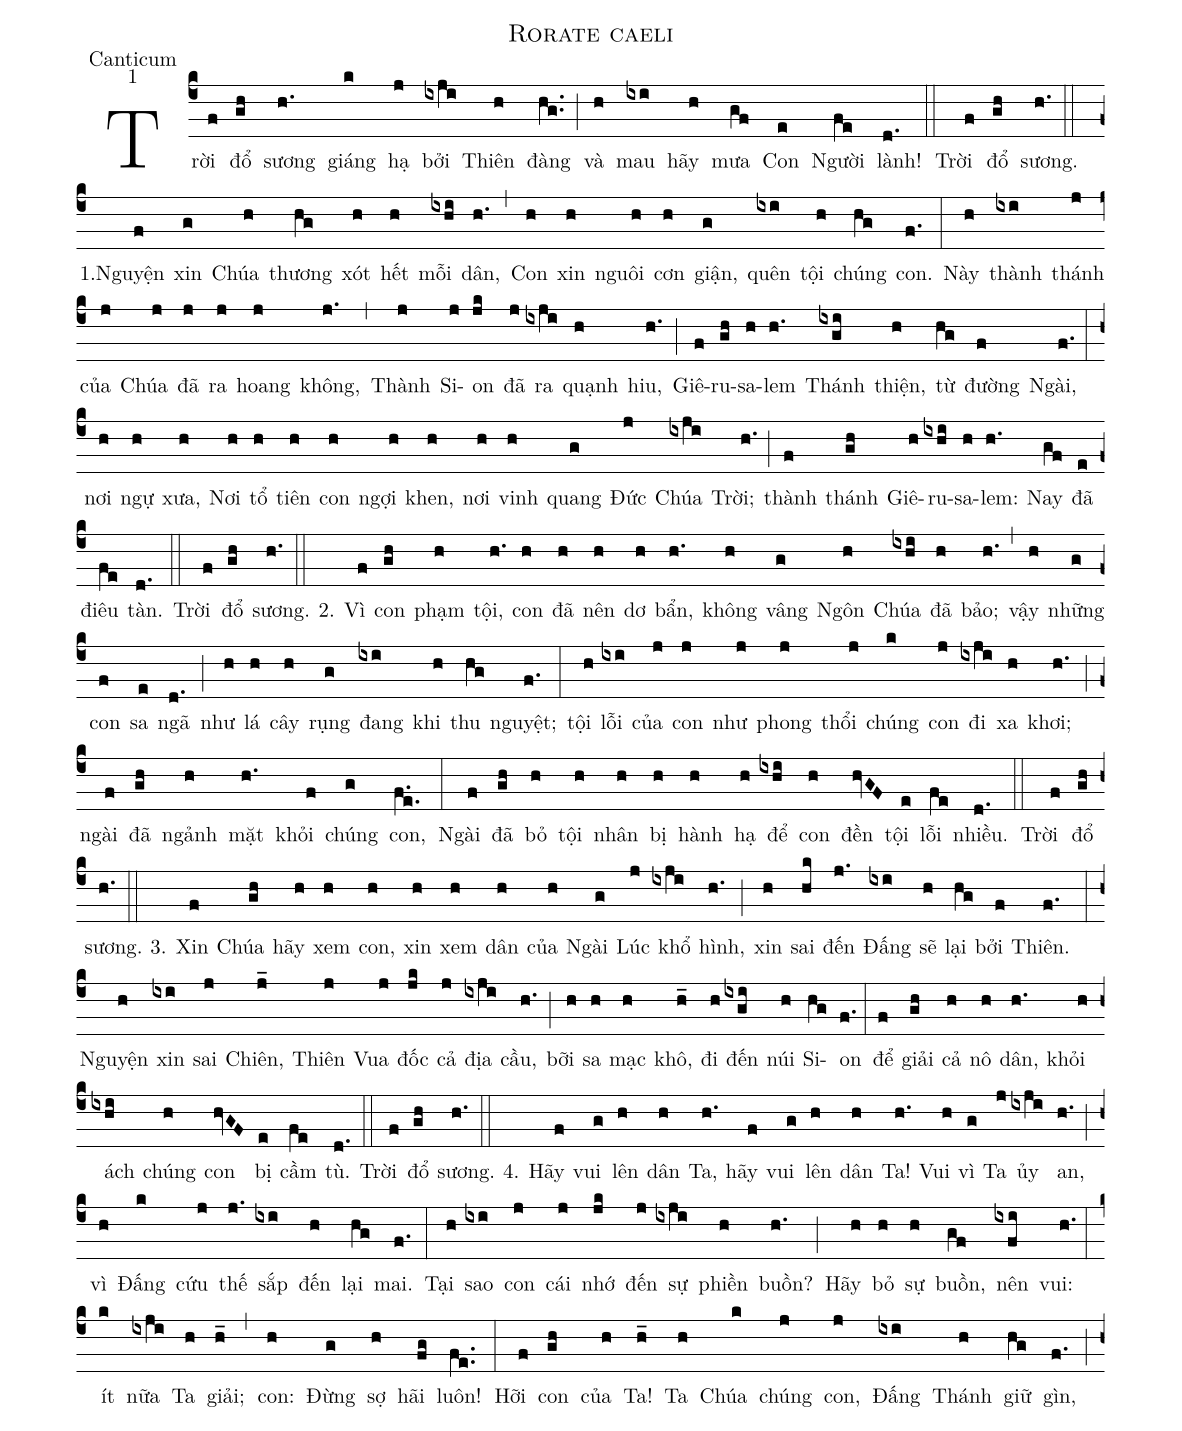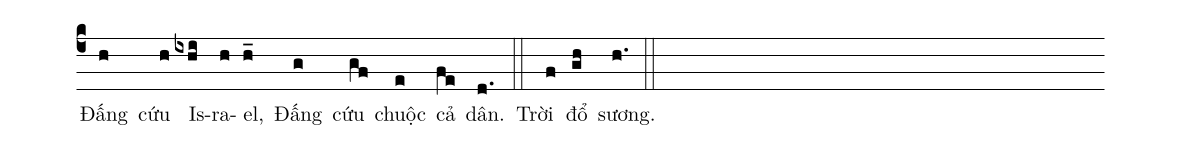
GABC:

name:Rorate caeli;
office-part:Canticum;
mode:1;
%%
(c4)Trời(f) đổ(gh) sương(h.) giáng(k) hạ(j) bởi(ixji) Thiên(h) đàng(hg..) (;) và(h) mau(ixi) hãy(h) mưa(gf) Con(e) Người(fe) lành!(d.) (::) Trời(f) đổ(gh) sương.(h.::)
1.Nguyện(f) xin(g) Chúa(h) thương(hg) xót(h) hết(h) mỗi(ixhi) dân,(h.) (,)
Con(h) xin(h) nguôi(h) cơn(h) giận,(g) quên(ixi) tội(h) chúng(hg) con.(f.) (:)
Này(h) thành(ixi) thánh(j) của(j) Chúa(j) đã(j) ra(j) hoang(j) không,(j.) (,)
Thành(j) Si-(j)on(jk) đã(j) ra(ixji) quạnh(h) hiu,(h.) (;) Giê-(f)ru-(gh)sa-(h)lem(h.)
Thánh(ixgi) thiện,(h) từ(hg) đường(f) Ngài,(f.) (:) nơi(h) ngự(h) xưa,(h)
Nơi(h) tổ(h) tiên(h) con(h) ngợi(h) khen,(h) nơi(h) vinh(h) quang(g)
Đức(j) Chúa(ixji) Trời;(h.) (;) thành(f) thánh(gh) Giê-(h)ru-(ixhi)sa-(h)lem:(h.)
Nay(gf) đã(e) điêu(fe) tàn.(d.) (::) Trời(f) đổ(gh) sương.(h.::)
2. Vì(f) con(gh) phạm(h) tội,(h.) con(h) đã(h) nên(h) dơ(h) bẩn,(h.) không(h)
vâng(g) Ngôn(h) Chúa(ixhi) đã(h) bảo;(h.) (,) vậy(h) những(g) con(f) sa(e) ngã(d.) (;)
như(h) lá(h) cây(h) rụng(g) đang(ixi) khi(h) thu(hg) nguyệt;(f.) (:) tội(h) lỗi(ixi)
của(j) con(j) như(j) phong(j) thổi(j) chúng(k) con(j) đi(ixji) xa(h) khơi;(h.) (;)
ngài(f) đã(gh) ngảnh(h) mặt(h.) khỏi(f) chúng(g) con,(f.e.) (:) Ngài(f) đã(gh)
bỏ(h) tội(h) nhân(h) bị(h) hành(h) hạ(h) để(ixhi) con(h) đền(hvGF) tội(e) lỗi(fe) nhiều.(d.) (::) Trời(f) đổ(gh) sương.(h.::)
3. Xin(f) Chúa(gh) hãy(h) xem(h) con,(h) xin(h) xem(h) dân(h) của(h) Ngài(g)
Lúc(j) khổ(ixji) hình,(h.) (;) xin(h) sai(hk) đến(j.) Đấng(ixi) sẽ(h) lại(hg) bởi(f) Thiên.(f.) (:)
Nguyện(h) xin(ixi) sai(j) Chiên,(j_) Thiên(j) Vua(j) đốc(jk) cả(j) địa(ixji) cầu,(h.) (;)
bỡi(h) sa(h) mạc(h) khô,(h_) đi(h) đến(ixgi) núi(h) Si-(hg)on(f.) (:) để(f) giải(gh) cả(h) nô(h) dân,(h.)
khỏi(h) ách(ixhi) chúng(h) con(hvGF) bị(e) cầm(fe) tù.(d.) (::) Trời(f) đổ(gh) sương.(h.::)
4. Hãy(f) vui(g) lên(h) dân(h) Ta,(h.) hãy(f) vui(g) lên(h) dân(h) Ta!(h.)
Vui(h) vì(g) Ta(j) ủy(ixji) an,(h.) (;) vì(h) Đấng(k) cứu(j) thế(j.) sắp(ixi) đến(h) lại(hg) mai.(f.) (:)
Tại(h) sao(ixi) con(j) cái(j) nhớ(jk) đến(j) sự(ixji) phiền(h) buồn?(h.) (;)
Hãy(h) bỏ(h) sự(h) buồn,(gf) nên(ixfi) vui:(h.) (:) ít(k) nữa(ixji) Ta(h) giải;(h_) (,) con:(h)
Đừng(g) sợ(h) hãi(fg) luôn!(fe..) (:) Hỡi(f) con(gh) của(h) Ta!(h_) Ta(h) Chúa(k) chúng(j) con,(j)
Đấng(ixi) Thánh(h) giữ(hg) gìn,(f.) (;) Đấng(h) cứu(h) Is-(ixhi)ra-(h)el,(h_)
Đấng(g) cứu(gf) chuộc(e) cả(fe) dân.(d.) (::) Trời(f) đổ(gh) sương.(h.::)
